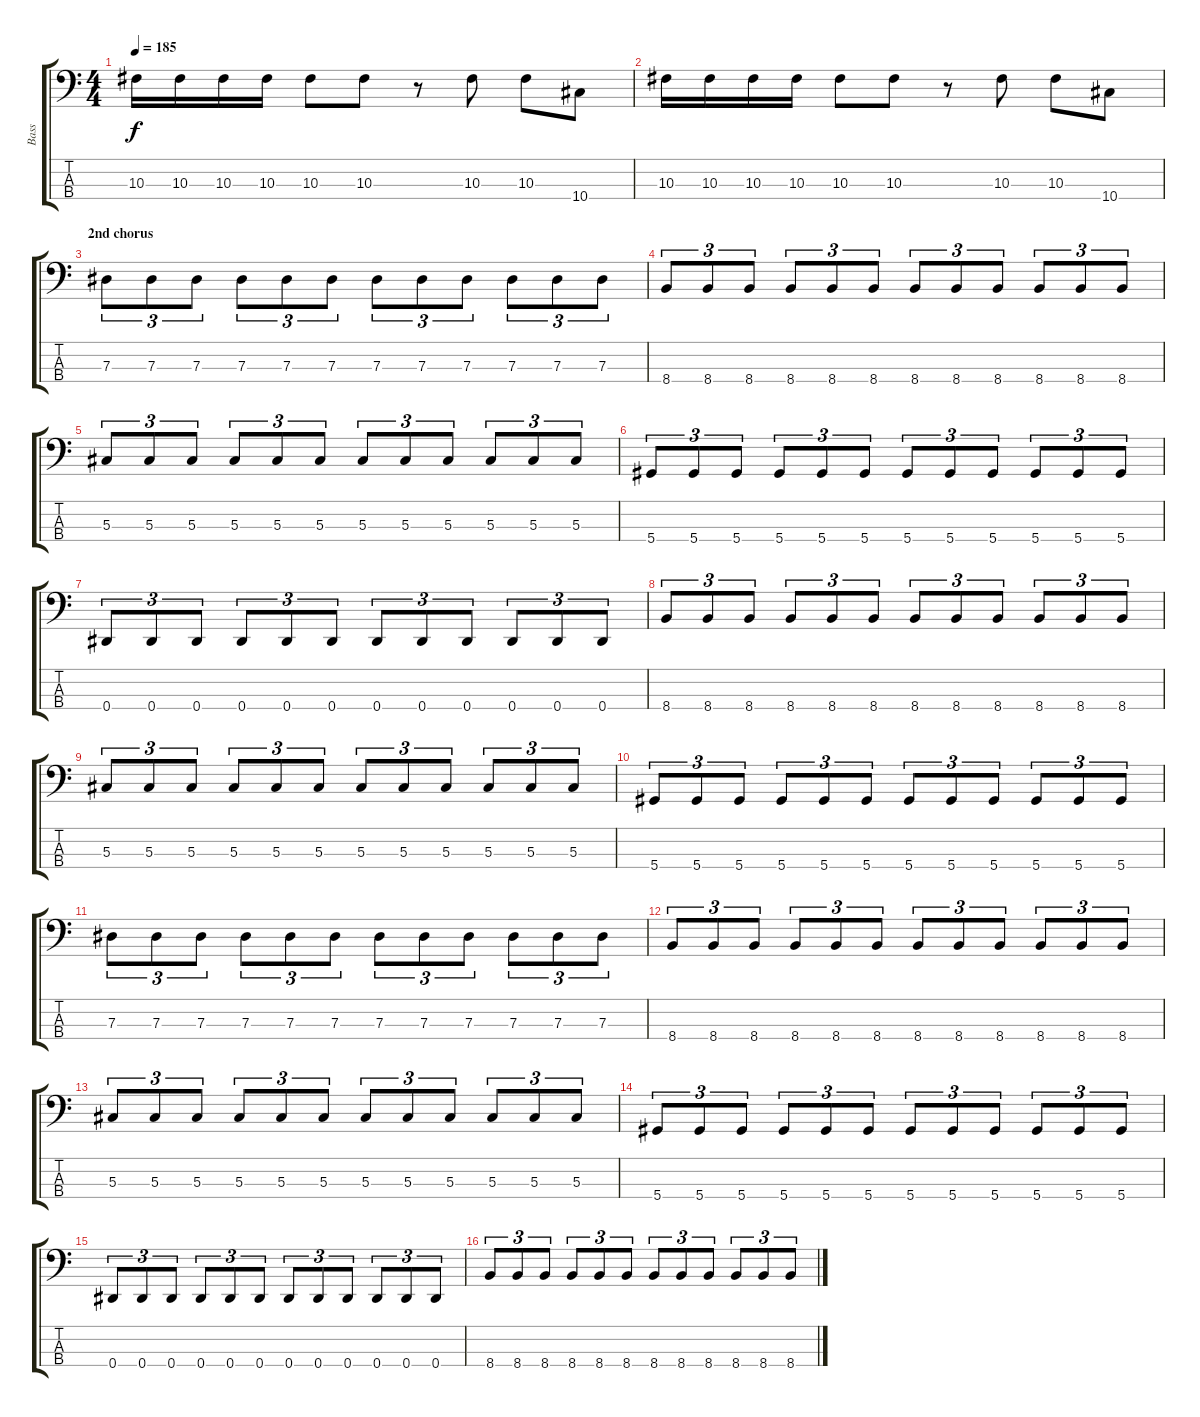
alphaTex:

\track ("Bass" "Bass") {instrument electricbassfinger}
\staff {score tabs}
\tuning (Gb2 Db2 Ab1 Eb1) {hide}
\ts (4 4)
\tempo 185
\clef f4
\ks c
10.3.16{dy f} 10.3.16 10.3.16 10.3.16 10.3.8 10.3.8 r.8 10.3.8 10.3.8 10.4.8 |
10.3.16 10.3.16 10.3.16 10.3.16 10.3.8 10.3.8 r.8 10.3.8 10.3.8 10.4.8 |
\section ("" "2nd chorus")
7.3.8{tu (3 2)} 7.3.8{tu (3 2)} 7.3.8{tu (3 2)} 7.3.8{tu (3 2)} 7.3.8{tu (3 2)} 7.3.8{tu (3 2)} 7.3.8{tu (3 2)} 7.3.8{tu (3 2)} 7.3.8{tu (3 2)} 7.3.8{tu (3 2)} 7.3.8{tu (3 2)} 7.3.8{tu (3 2)} |
8.4.8{tu (3 2)} 8.4.8{tu (3 2)} 8.4.8{tu (3 2)} 8.4.8{tu (3 2)} 8.4.8{tu (3 2)} 8.4.8{tu (3 2)} 8.4.8{tu (3 2)} 8.4.8{tu (3 2)} 8.4.8{tu (3 2)} 8.4.8{tu (3 2)} 8.4.8{tu (3 2)} 8.4.8{tu (3 2)} |
5.3.8{tu (3 2)} 5.3.8{tu (3 2)} 5.3.8{tu (3 2)} 5.3.8{tu (3 2)} 5.3.8{tu (3 2)} 5.3.8{tu (3 2)} 5.3.8{tu (3 2)} 5.3.8{tu (3 2)} 5.3.8{tu (3 2)} 5.3.8{tu (3 2)} 5.3.8{tu (3 2)} 5.3.8{tu (3 2)} |
5.4.8{tu (3 2)} 5.4.8{tu (3 2)} 5.4.8{tu (3 2)} 5.4.8{tu (3 2)} 5.4.8{tu (3 2)} 5.4.8{tu (3 2)} 5.4.8{tu (3 2)} 5.4.8{tu (3 2)} 5.4.8{tu (3 2)} 5.4.8{tu (3 2)} 5.4.8{tu (3 2)} 5.4.8{tu (3 2)} |
0.4.8{tu (3 2)} 0.4.8{tu (3 2)} 0.4.8{tu (3 2)} 0.4.8{tu (3 2)} 0.4.8{tu (3 2)} 0.4.8{tu (3 2)} 0.4.8{tu (3 2)} 0.4.8{tu (3 2)} 0.4.8{tu (3 2)} 0.4.8{tu (3 2)} 0.4.8{tu (3 2)} 0.4.8{tu (3 2)} |
8.4.8{tu (3 2)} 8.4.8{tu (3 2)} 8.4.8{tu (3 2)} 8.4.8{tu (3 2)} 8.4.8{tu (3 2)} 8.4.8{tu (3 2)} 8.4.8{tu (3 2)} 8.4.8{tu (3 2)} 8.4.8{tu (3 2)} 8.4.8{tu (3 2)} 8.4.8{tu (3 2)} 8.4.8{tu (3 2)} |
5.3.8{tu (3 2)} 5.3.8{tu (3 2)} 5.3.8{tu (3 2)} 5.3.8{tu (3 2)} 5.3.8{tu (3 2)} 5.3.8{tu (3 2)} 5.3.8{tu (3 2)} 5.3.8{tu (3 2)} 5.3.8{tu (3 2)} 5.3.8{tu (3 2)} 5.3.8{tu (3 2)} 5.3.8{tu (3 2)} |
5.4.8{tu (3 2)} 5.4.8{tu (3 2)} 5.4.8{tu (3 2)} 5.4.8{tu (3 2)} 5.4.8{tu (3 2)} 5.4.8{tu (3 2)} 5.4.8{tu (3 2)} 5.4.8{tu (3 2)} 5.4.8{tu (3 2)} 5.4.8{tu (3 2)} 5.4.8{tu (3 2)} 5.4.8{tu (3 2)} |
7.3.8{tu (3 2)} 7.3.8{tu (3 2)} 7.3.8{tu (3 2)} 7.3.8{tu (3 2)} 7.3.8{tu (3 2)} 7.3.8{tu (3 2)} 7.3.8{tu (3 2)} 7.3.8{tu (3 2)} 7.3.8{tu (3 2)} 7.3.8{tu (3 2)} 7.3.8{tu (3 2)} 7.3.8{tu (3 2)} |
8.4.8{tu (3 2)} 8.4.8{tu (3 2)} 8.4.8{tu (3 2)} 8.4.8{tu (3 2)} 8.4.8{tu (3 2)} 8.4.8{tu (3 2)} 8.4.8{tu (3 2)} 8.4.8{tu (3 2)} 8.4.8{tu (3 2)} 8.4.8{tu (3 2)} 8.4.8{tu (3 2)} 8.4.8{tu (3 2)} |
5.3.8{tu (3 2)} 5.3.8{tu (3 2)} 5.3.8{tu (3 2)} 5.3.8{tu (3 2)} 5.3.8{tu (3 2)} 5.3.8{tu (3 2)} 5.3.8{tu (3 2)} 5.3.8{tu (3 2)} 5.3.8{tu (3 2)} 5.3.8{tu (3 2)} 5.3.8{tu (3 2)} 5.3.8{tu (3 2)} |
5.4.8{tu (3 2)} 5.4.8{tu (3 2)} 5.4.8{tu (3 2)} 5.4.8{tu (3 2)} 5.4.8{tu (3 2)} 5.4.8{tu (3 2)} 5.4.8{tu (3 2)} 5.4.8{tu (3 2)} 5.4.8{tu (3 2)} 5.4.8{tu (3 2)} 5.4.8{tu (3 2)} 5.4.8{tu (3 2)} |
0.4.8{tu (3 2)} 0.4.8{tu (3 2)} 0.4.8{tu (3 2)} 0.4.8{tu (3 2)} 0.4.8{tu (3 2)} 0.4.8{tu (3 2)} 0.4.8{tu (3 2)} 0.4.8{tu (3 2)} 0.4.8{tu (3 2)} 0.4.8{tu (3 2)} 0.4.8{tu (3 2)} 0.4.8{tu (3 2)} |
8.4.8{tu (3 2)} 8.4.8{tu (3 2)} 8.4.8{tu (3 2)} 8.4.8{tu (3 2)} 8.4.8{tu (3 2)} 8.4.8{tu (3 2)} 8.4.8{tu (3 2)} 8.4.8{tu (3 2)} 8.4.8{tu (3 2)} 8.4.8{tu (3 2)} 8.4.8{tu (3 2)} 8.4.8{tu (3 2)}
